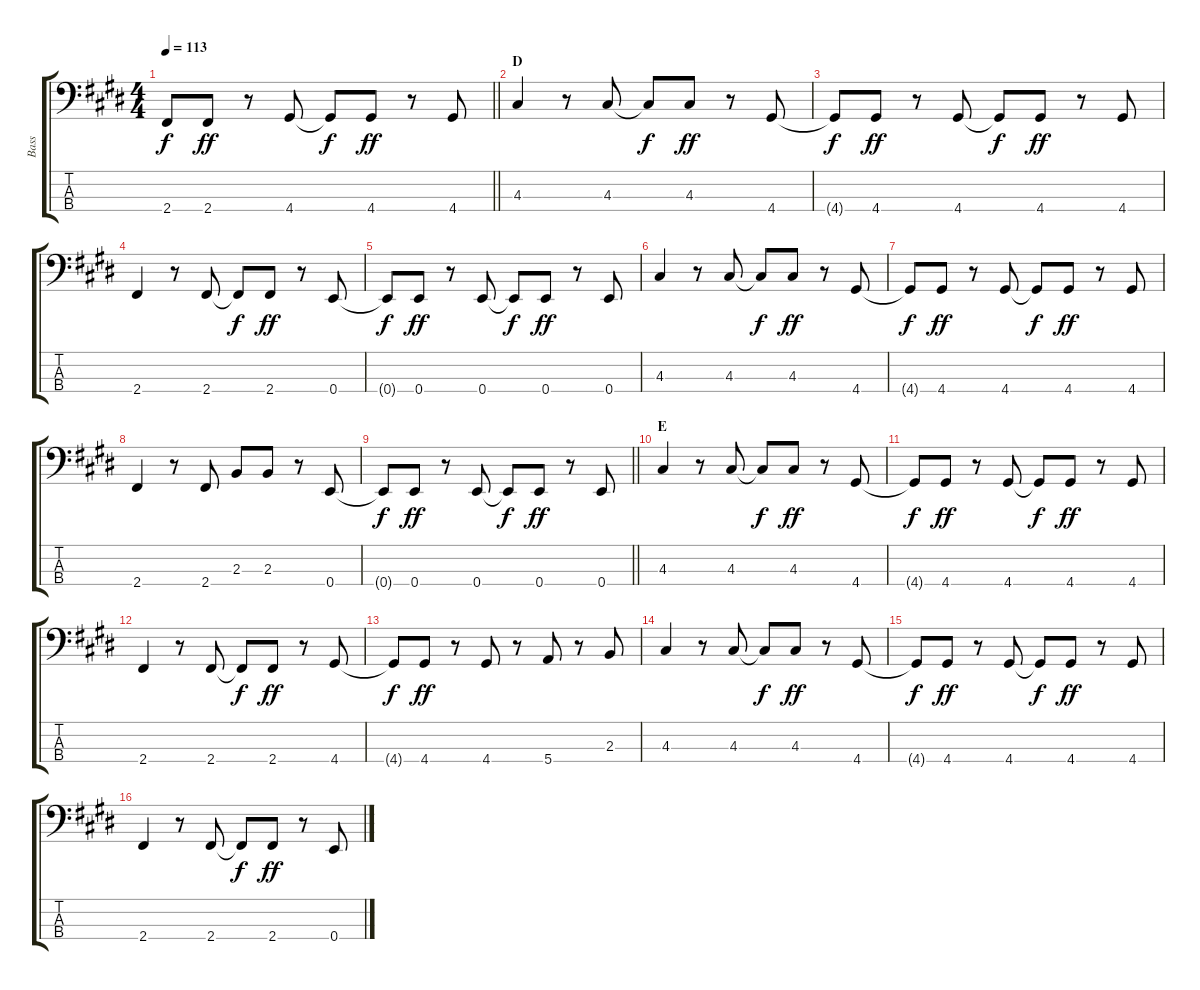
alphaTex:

\track ("Bass" "Bass") {instrument electricbassfinger}
\staff {score tabs}
\tuning (G2 D2 A1 E1) {hide}
\ts (4 4)
\tempo 113
\clef f4
\barLineRight lightlight
\ks e
2.4{t}.8{dy f} 2.4.8{dy ff} r.8 4.4.8 4.4{t}.8{dy f} 4.4.8{dy ff} r.8 4.4.8 |
\section ("" "D")
4.3.4 r.8 4.3.8 4.3{t}.8{dy f} 4.3.8{dy ff} r.8 4.4.8 |
4.4{t}.8{dy f} 4.4.8{dy ff} r.8 4.4.8 4.4{t}.8{dy f} 4.4.8{dy ff} r.8 4.4.8 |
2.4.4 r.8 2.4.8 2.4{t}.8{dy f} 2.4.8{dy ff} r.8 0.4.8 |
0.4{t}.8{dy f} 0.4.8{dy ff} r.8 0.4.8 0.4{t}.8{dy f} 0.4.8{dy ff} r.8 0.4.8 |
4.3.4 r.8 4.3.8 4.3{t}.8{dy f} 4.3.8{dy ff} r.8 4.4.8 |
4.4{t}.8{dy f} 4.4.8{dy ff} r.8 4.4.8 4.4{t}.8{dy f} 4.4.8{dy ff} r.8 4.4.8 |
2.4.4 r.8 2.4.8 2.3.8 2.3.8 r.8 0.4.8 |
\barLineRight lightlight
0.4{t}.8{dy f} 0.4.8{dy ff} r.8 0.4.8 0.4{t}.8{dy f} 0.4.8{dy ff} r.8 0.4.8 |
\section ("" "E")
4.3.4 r.8 4.3.8 4.3{t}.8{dy f} 4.3.8{dy ff} r.8 4.4.8 |
4.4{t}.8{dy f} 4.4.8{dy ff} r.8 4.4.8 4.4{t}.8{dy f} 4.4.8{dy ff} r.8 4.4.8 |
2.4.4 r.8 2.4.8 2.4{t}.8{dy f} 2.4.8{dy ff} r.8 4.4.8 |
4.4{t}.8{dy f} 4.4.8{dy ff} r.8 4.4.8 r.8 5.4.8 r.8 2.3.8 |
4.3.4 r.8 4.3.8 4.3{t}.8{dy f} 4.3.8{dy ff} r.8 4.4.8 |
4.4{t}.8{dy f} 4.4.8{dy ff} r.8 4.4.8 4.4{t}.8{dy f} 4.4.8{dy ff} r.8 4.4.8 |
2.4.4 r.8 2.4.8 2.4{t}.8{dy f} 2.4.8{dy ff} r.8 0.4.8
